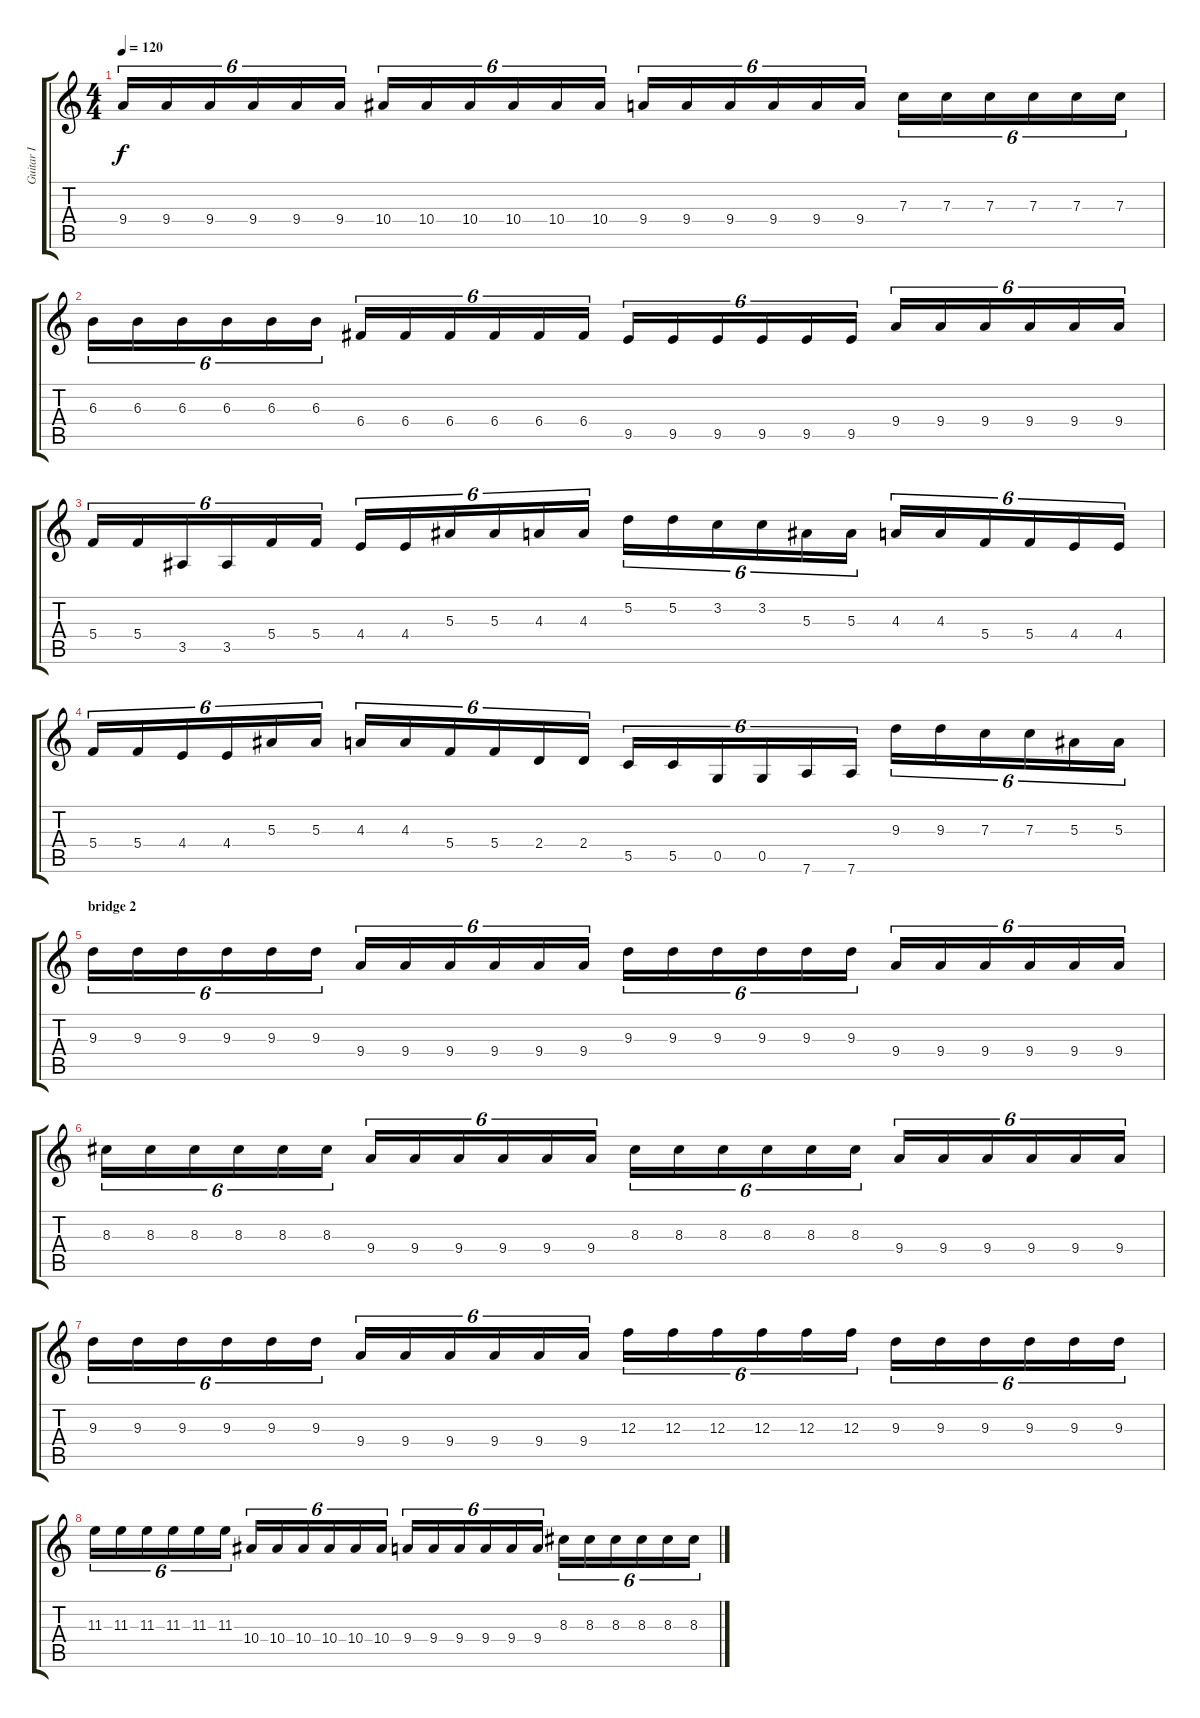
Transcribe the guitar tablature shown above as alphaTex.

\track ("Guitar I" "Guitar I") {instrument overdrivenguitar}
\staff {score tabs}
\tuning (D4 A3 F3 C3 G2 D2) {hide}
\ts (4 4)
\tempo 120
\clef g2
\ks c
9.4.16{tu (6 4) dy f} 9.4.16{tu (6 4)} 9.4.16{tu (6 4)} 9.4.16{tu (6 4)} 9.4.16{tu (6 4)} 9.4.16{tu (6 4)} 10.4.16{tu (6 4)} 10.4.16{tu (6 4)} 10.4.16{tu (6 4)} 10.4.16{tu (6 4)} 10.4.16{tu (6 4)} 10.4.16{tu (6 4)} 9.4.16{tu (6 4)} 9.4.16{tu (6 4)} 9.4.16{tu (6 4)} 9.4.16{tu (6 4)} 9.4.16{tu (6 4)} 9.4.16{tu (6 4)} 7.3.16{tu (6 4)} 7.3.16{tu (6 4)} 7.3.16{tu (6 4)} 7.3.16{tu (6 4)} 7.3.16{tu (6 4)} 7.3.16{tu (6 4)} |
6.3.16{tu (6 4)} 6.3.16{tu (6 4)} 6.3.16{tu (6 4)} 6.3.16{tu (6 4)} 6.3.16{tu (6 4)} 6.3.16{tu (6 4)} 6.4.16{tu (6 4)} 6.4.16{tu (6 4)} 6.4.16{tu (6 4)} 6.4.16{tu (6 4)} 6.4.16{tu (6 4)} 6.4.16{tu (6 4)} 9.5.16{tu (6 4)} 9.5.16{tu (6 4)} 9.5.16{tu (6 4)} 9.5.16{tu (6 4)} 9.5.16{tu (6 4)} 9.5.16{tu (6 4)} 9.4.16{tu (6 4)} 9.4.16{tu (6 4)} 9.4.16{tu (6 4)} 9.4.16{tu (6 4)} 9.4.16{tu (6 4)} 9.4.16{tu (6 4)} |
5.4.16{tu (6 4)} 5.4.16{tu (6 4)} 3.5.16{tu (6 4)} 3.5.16{tu (6 4)} 5.4.16{tu (6 4)} 5.4.16{tu (6 4)} 4.4.16{tu (6 4)} 4.4.16{tu (6 4)} 5.3.16{tu (6 4)} 5.3.16{tu (6 4)} 4.3.16{tu (6 4)} 4.3.16{tu (6 4)} 5.2.16{tu (6 4)} 5.2.16{tu (6 4)} 3.2.16{tu (6 4)} 3.2.16{tu (6 4)} 5.3.16{tu (6 4)} 5.3.16{tu (6 4)} 4.3.16{tu (6 4)} 4.3.16{tu (6 4)} 5.4.16{tu (6 4)} 5.4.16{tu (6 4)} 4.4.16{tu (6 4)} 4.4.16{tu (6 4)} |
5.4.16{tu (6 4)} 5.4.16{tu (6 4)} 4.4.16{tu (6 4)} 4.4.16{tu (6 4)} 5.3.16{tu (6 4)} 5.3.16{tu (6 4)} 4.3.16{tu (6 4)} 4.3.16{tu (6 4)} 5.4.16{tu (6 4)} 5.4.16{tu (6 4)} 2.4.16{tu (6 4)} 2.4.16{tu (6 4)} 5.5.16{tu (6 4)} 5.5.16{tu (6 4)} 0.5.16{tu (6 4)} 0.5.16{tu (6 4)} 7.6.16{tu (6 4)} 7.6.16{tu (6 4)} 9.3.16{tu (6 4)} 9.3.16{tu (6 4)} 7.3.16{tu (6 4)} 7.3.16{tu (6 4)} 5.3.16{tu (6 4)} 5.3.16{tu (6 4)} |
\section ("" "bridge 2")
9.3.16{tu (6 4) volume 13 balance 4} 9.3.16{tu (6 4)} 9.3.16{tu (6 4)} 9.3.16{tu (6 4)} 9.3.16{tu (6 4)} 9.3.16{tu (6 4)} 9.4.16{tu (6 4)} 9.4.16{tu (6 4)} 9.4.16{tu (6 4)} 9.4.16{tu (6 4)} 9.4.16{tu (6 4)} 9.4.16{tu (6 4)} 9.3.16{tu (6 4)} 9.3.16{tu (6 4)} 9.3.16{tu (6 4)} 9.3.16{tu (6 4)} 9.3.16{tu (6 4)} 9.3.16{tu (6 4)} 9.4.16{tu (6 4)} 9.4.16{tu (6 4)} 9.4.16{tu (6 4)} 9.4.16{tu (6 4)} 9.4.16{tu (6 4)} 9.4.16{tu (6 4)} |
8.3.16{tu (6 4)} 8.3.16{tu (6 4)} 8.3.16{tu (6 4)} 8.3.16{tu (6 4)} 8.3.16{tu (6 4)} 8.3.16{tu (6 4)} 9.4.16{tu (6 4)} 9.4.16{tu (6 4)} 9.4.16{tu (6 4)} 9.4.16{tu (6 4)} 9.4.16{tu (6 4)} 9.4.16{tu (6 4)} 8.3.16{tu (6 4)} 8.3.16{tu (6 4)} 8.3.16{tu (6 4)} 8.3.16{tu (6 4)} 8.3.16{tu (6 4)} 8.3.16{tu (6 4)} 9.4.16{tu (6 4)} 9.4.16{tu (6 4)} 9.4.16{tu (6 4)} 9.4.16{tu (6 4)} 9.4.16{tu (6 4)} 9.4.16{tu (6 4)} |
9.3.16{tu (6 4)} 9.3.16{tu (6 4)} 9.3.16{tu (6 4)} 9.3.16{tu (6 4)} 9.3.16{tu (6 4)} 9.3.16{tu (6 4)} 9.4.16{tu (6 4)} 9.4.16{tu (6 4)} 9.4.16{tu (6 4)} 9.4.16{tu (6 4)} 9.4.16{tu (6 4)} 9.4.16{tu (6 4)} 12.3.16{tu (6 4)} 12.3.16{tu (6 4)} 12.3.16{tu (6 4)} 12.3.16{tu (6 4)} 12.3.16{tu (6 4)} 12.3.16{tu (6 4)} 9.3.16{tu (6 4)} 9.3.16{tu (6 4)} 9.3.16{tu (6 4)} 9.3.16{tu (6 4)} 9.3.16{tu (6 4)} 9.3.16{tu (6 4)} |
11.3.16{tu (6 4)} 11.3.16{tu (6 4)} 11.3.16{tu (6 4)} 11.3.16{tu (6 4)} 11.3.16{tu (6 4)} 11.3.16{tu (6 4)} 10.4.16{tu (6 4)} 10.4.16{tu (6 4)} 10.4.16{tu (6 4)} 10.4.16{tu (6 4)} 10.4.16{tu (6 4)} 10.4.16{tu (6 4)} 9.4.16{tu (6 4)} 9.4.16{tu (6 4)} 9.4.16{tu (6 4)} 9.4.16{tu (6 4)} 9.4.16{tu (6 4)} 9.4.16{tu (6 4)} 8.3.16{tu (6 4)} 8.3.16{tu (6 4)} 8.3.16{tu (6 4)} 8.3.16{tu (6 4)} 8.3.16{tu (6 4)} 8.3.16{tu (6 4)}
